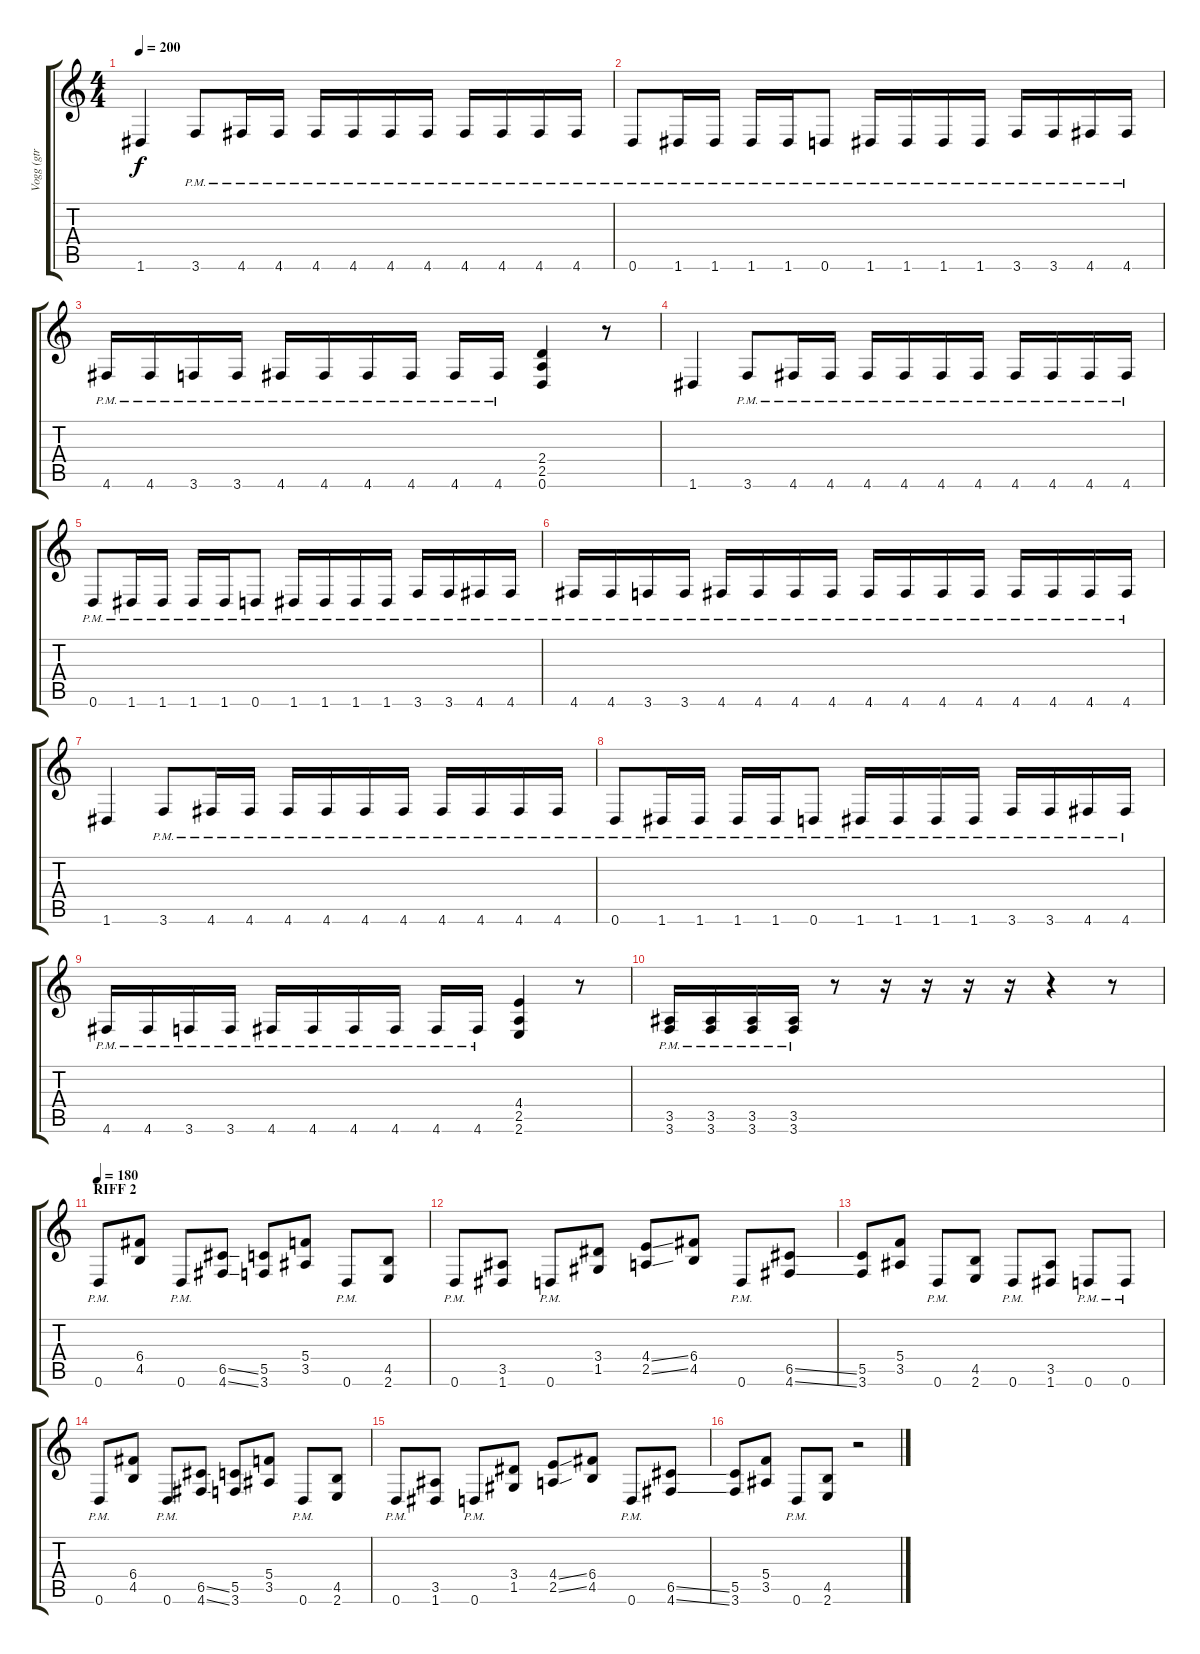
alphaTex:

\track ("Vogg (gtr 1)" "Vogg (gtr ") {instrument distortionguitar}
\staff {score tabs}
\tuning (D4 A3 F3 C3 G2 D2) {hide}
\ts (4 4)
\tempo 200
\clef g2
\ks c
1.6.4{dy f} 3.6{pm}.8 4.6{pm}.16 4.6{pm}.16 4.6{pm}.16 4.6{pm}.16 4.6{pm}.16 4.6{pm}.16 4.6{pm}.16 4.6{pm}.16 4.6{pm}.16 4.6{pm}.16 |
0.6{pm}.8 1.6{pm}.16 1.6{pm}.16 1.6{pm}.16 1.6{pm}.16 0.6{pm}.8 1.6{pm}.16 1.6{pm}.16 1.6{pm}.16 1.6{pm}.16 3.6{pm}.16 3.6{pm}.16 4.6{pm}.16 4.6{pm}.16 |
4.6{pm}.16 4.6{pm}.16 3.6{pm}.16 3.6{pm}.16 4.6{pm}.16 4.6{pm}.16 4.6{pm}.16 4.6{pm}.16 4.6{pm}.16 4.6{pm}.16 (2.4 2.5 0.6).4 r.8 |
1.6.4 3.6{pm}.8 4.6{pm}.16 4.6{pm}.16 4.6{pm}.16 4.6{pm}.16 4.6{pm}.16 4.6{pm}.16 4.6{pm}.16 4.6{pm}.16 4.6{pm}.16 4.6{pm}.16 |
0.6{pm}.8 1.6{pm}.16 1.6{pm}.16 1.6{pm}.16 1.6{pm}.16 0.6{pm}.8 1.6{pm}.16 1.6{pm}.16 1.6{pm}.16 1.6{pm}.16 3.6{pm}.16 3.6{pm}.16 4.6{pm}.16 4.6{pm}.16 |
4.6{pm}.16 4.6{pm}.16 3.6{pm}.16 3.6{pm}.16 4.6{pm}.16 4.6{pm}.16 4.6{pm}.16 4.6{pm}.16 4.6{pm}.16 4.6{pm}.16 4.6{pm}.16 4.6{pm}.16 4.6{pm}.16 4.6{pm}.16 4.6{pm}.16 4.6{pm}.16 |
1.6.4 3.6{pm}.8 4.6{pm}.16 4.6{pm}.16 4.6{pm}.16 4.6{pm}.16 4.6{pm}.16 4.6{pm}.16 4.6{pm}.16 4.6{pm}.16 4.6{pm}.16 4.6{pm}.16 |
0.6{pm}.8 1.6{pm}.16 1.6{pm}.16 1.6{pm}.16 1.6{pm}.16 0.6{pm}.8 1.6{pm}.16 1.6{pm}.16 1.6{pm}.16 1.6{pm}.16 3.6{pm}.16 3.6{pm}.16 4.6{pm}.16 4.6{pm}.16 |
4.6{pm}.16 4.6{pm}.16 3.6{pm}.16 3.6{pm}.16 4.6{pm}.16 4.6{pm}.16 4.6{pm}.16 4.6{pm}.16 4.6{pm}.16 4.6{pm}.16 (4.4 2.5 2.6).4 r.8 |
(3.5{pm} 3.6{pm}).16 (3.5{pm} 3.6{pm}).16 (3.5{pm} 3.6{pm}).16 (3.5{pm} 3.6{pm}).16 r.8 r.16 r.16 r.16 r.16 r.4 r.8 |
\section ("" "RIFF 2")
\tempo 180
0.6{pm}.8 (6.4 4.5).8 0.6{pm}.8 (6.5{ss} 4.6{ss}).8 (5.5 3.6).8 (5.4 3.5).8 0.6{pm}.8 (4.5 2.6).8 |
0.6{pm}.8 (3.5 1.6).8 0.6{pm}.8 (3.4 1.5).8 (4.4{ss} 2.5{ss}).8 (6.4 4.5).8 0.6{pm}.8 (6.5{ss} 4.6{ss}).8 |
(5.5 3.6).8 (5.4 3.5).8 0.6{pm}.8 (4.5 2.6).8 0.6{pm}.8 (3.5 1.6).8 0.6{pm}.8 0.6{pm}.8 |
0.6{pm}.8 (6.4 4.5).8 0.6{pm}.8 (6.5{ss} 4.6{ss}).8 (5.5 3.6).8 (5.4 3.5).8 0.6{pm}.8 (4.5 2.6).8 |
0.6{pm}.8 (3.5 1.6).8 0.6{pm}.8 (3.4 1.5).8 (4.4{ss} 2.5{ss}).8 (6.4 4.5).8 0.6{pm}.8 (6.5{ss} 4.6{ss}).8 |
(5.5 3.6).8 (5.4 3.5).8 0.6{pm}.8 (4.5 2.6).8 r.2
